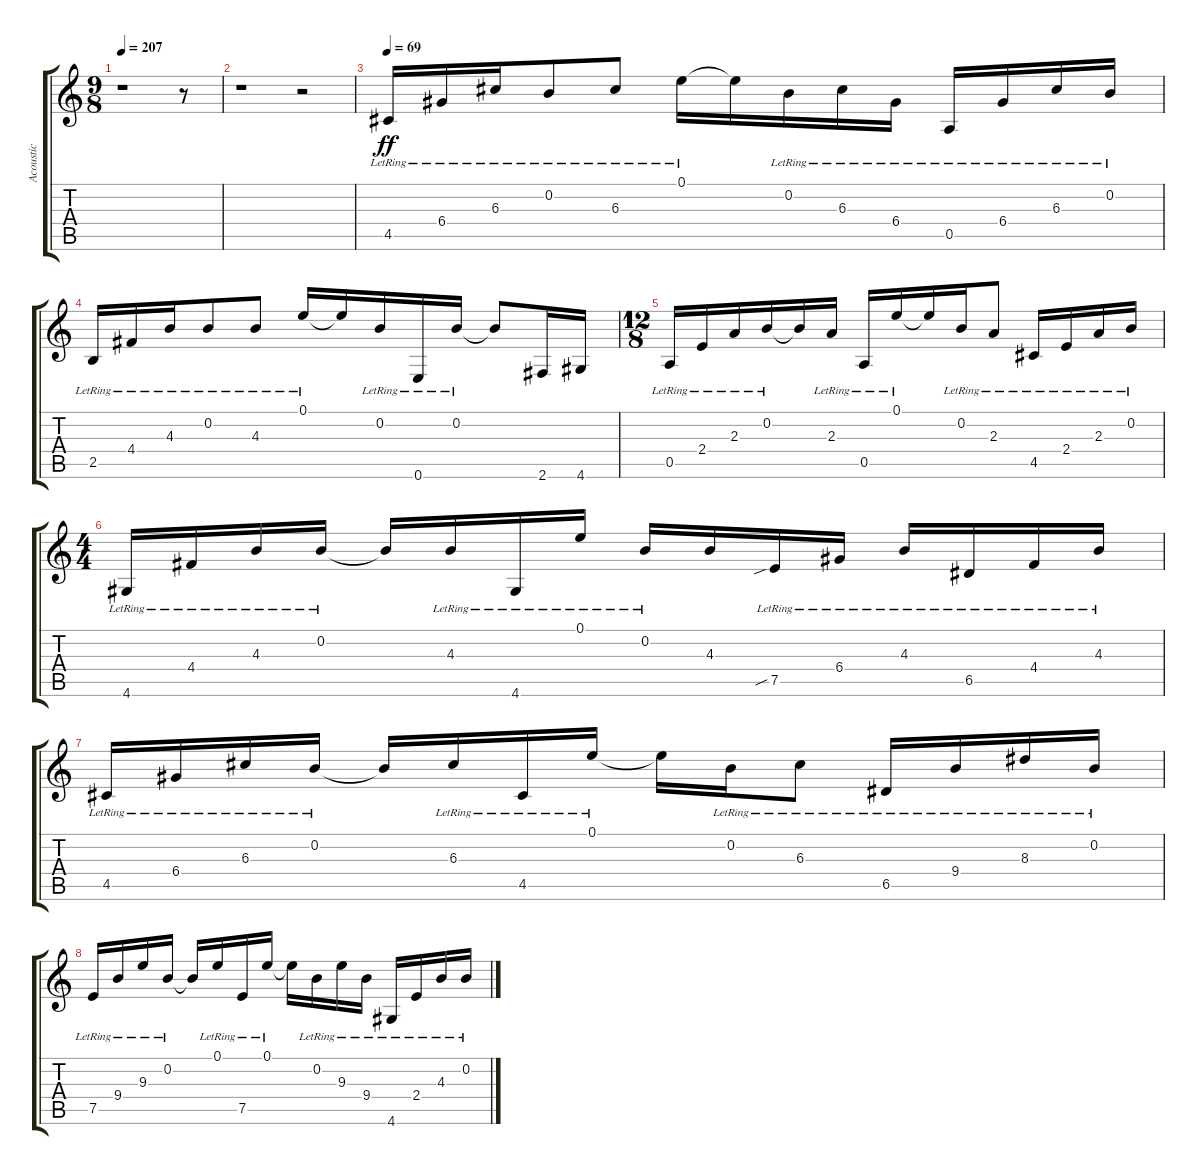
\track ("Acoustic" "Acoustic") {instrument acousticguitarnylon}
\staff {score tabs}
\tuning (E4 B3 G3 D3 A2 E2) {hide}
\ts (9 8)
\tempo 207
\clef g2
\ks c
r.1{dy p} r.8 |
r.1 r.2 |
\tempo 69
4.5{lr}.16{dy ff} 6.4{lr}.16 6.3{lr}.16 0.2{lr}.8 6.3{lr}.8 0.1{lr}.16 0.1{t}.16 0.2{lr}.16 6.3{lr}.16 6.4{lr}.16 0.5{lr}.16 6.4{lr}.16 6.3{lr}.16 0.2{lr}.16 |
2.5{lr}.16 4.4{lr}.16 4.3{lr}.16 0.2{lr}.8 4.3{lr}.8 0.1{lr}.16 0.1{t}.16 0.2{lr}.16 0.6{lr}.16 0.2{lr}.16 0.2{t}.8 2.6.16 4.6.16 |
\ts (12 8)
0.5{lr}.16 2.4{lr}.16 2.3{lr}.16 0.2{lr}.16 0.2{t}.16 2.3{lr}.16 0.5{lr}.16 0.1{lr}.16 0.1{t}.16 0.2{lr}.16 2.3{lr}.8 4.5{lr}.16 2.4{lr}.16 2.3{lr}.16 0.2{lr}.16 |
\ts (4 4)
4.6{lr}.16 4.4{lr}.16 4.3{lr}.16 0.2{lr}.16 0.2{t}.16 4.3{lr}.16 4.6{lr}.16 0.1{lr}.16 0.2{lr}.16 4.3.16 7.5{sib lr}.16 6.4{lr}.16 4.3{lr}.16 6.5{lr}.16 4.4{lr}.16 4.3{lr}.16 |
4.5{lr}.16 6.4{lr}.16 6.3{lr}.16 0.2{lr}.16 0.2{t}.16 6.3{lr}.16 4.5{lr}.16 0.1{lr}.16 0.1{t}.16 0.2{lr}.16 6.3{lr}.8 6.5{lr}.16 9.4{lr}.16 8.3{lr}.16 0.2{lr}.16 |
7.5{lr}.16 9.4{lr}.16 9.3{lr}.16 0.2{lr}.16 0.2{t}.16 0.1{lr}.16 7.5{lr}.16 0.1{lr}.16 0.1{t}.16 0.2{lr}.16 9.3{lr}.16 9.4{lr}.16 4.6{lr}.16 2.4{lr}.16 4.3{lr}.16 0.2{lr}.16
